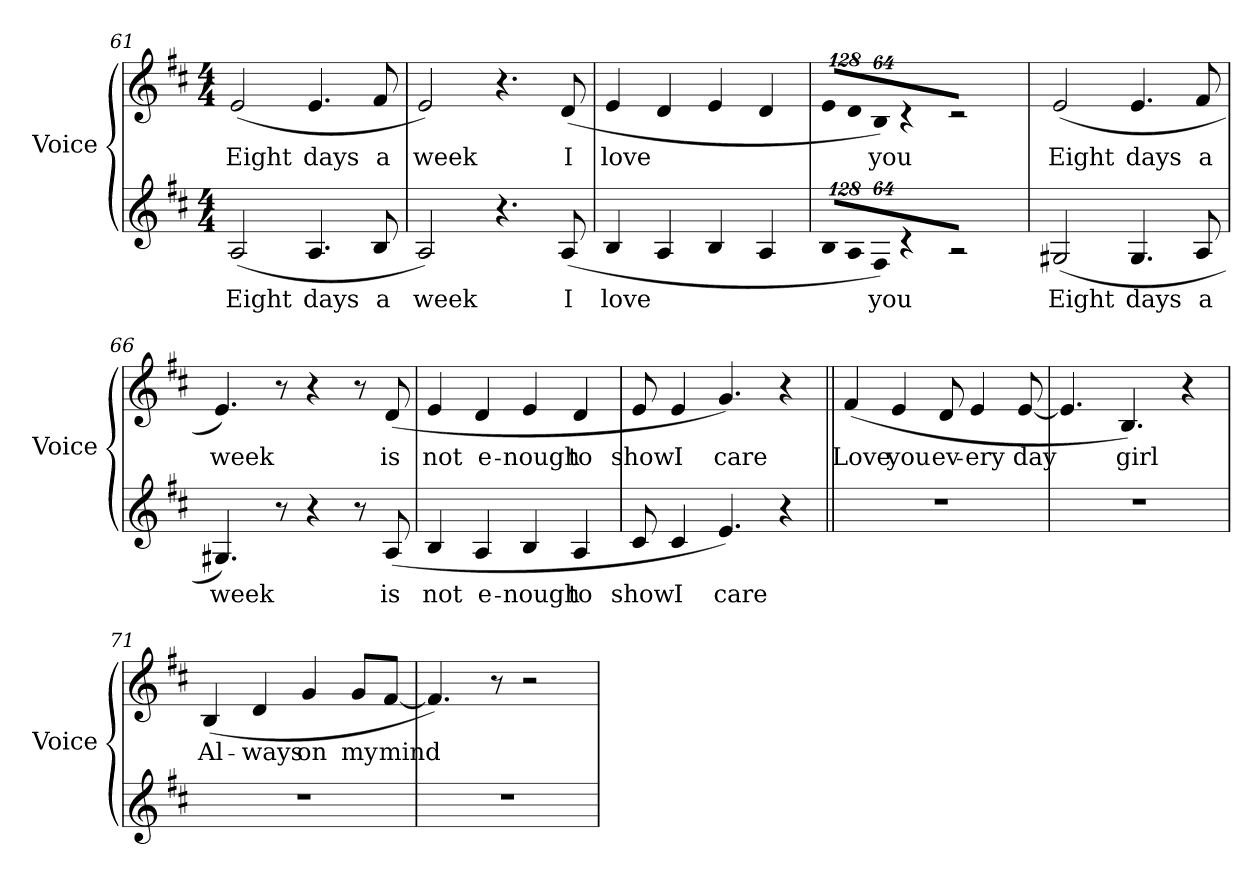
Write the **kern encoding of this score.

**kern	**text	**kern	**text
*part2	*part2	*part1	*part1
*staff2	*staff2	*staff1	*staff1
*I"Voice	*	*I"Voice	*
*I'Voice	*	*I'Voice	*
*clefG2	*	*clefG2	*
*k[f#c#]	*	*k[f#c#]	*
*D:	*	*D:	*
*M4/4	*	*M4/4	*
=61	=61	=61	=61
!	!LO:LY:b:color=#000000	!	!
!	!	!	!LO:LY:b:color=#000000
(2Ai/	Eight	(2ei/	Eight
!	!LO:LY:b:color=#000000	!	!
!	!	!	!LO:LY:b:color=#000000
4.Ai/	days	4.ei/	days
!	!LO:LY:b:color=#000000	!	!
!	!	!	!LO:LY:b:color=#000000
8Bi/	a	8f#i/	a
=62	=62	=62	=62
!	!LO:LY:b:color=#000000	!	!
!	!	!	!LO:LY:b:color=#000000
2Ai/)	week	2ei/)	week
4.r	.	4.r	.
!	!LO:LY:b:color=#000000	!	!
!	!	!	!LO:LY:b:color=#000000
(8Ai/	I	(8di/	I
!!LO:LB:g=z
=63	=63	=63	=63
!	!LO:LY:b:color=#000000	!	!
!	!	!	!LO:LY:b:color=#000000
4Bi/	love	4ei/	love
4Ai/	.	4di/	.
4Bi/	.	4ei/	.
4Ai/	.	4di/	.
=64	=64	=64	=64
*Xbrackettup	*	*	*
!LO:N:vis=8	!	!	!
*	*	*Xbrackettup	*
!	!	!LO:N:vis=8	!
1024%85Bi/L	.	1024%85ei/L	.
!LO:N:vis=8	!	!LO:N:vis=8	!
1024%85Ai/	.	1024%85di/	.
!LO:N:vis=8	!	!	!
!	!LO:LY:b:color=#000000	!LO:N:vis=8	!
!	!	!	!LO:LY:b:color=#000000
512%43F#i/J)	you	512%43Bi/J)	you
4r	.	4r	.
2r	.	2r	.
=65	=65	=65	=65
!	!LO:LY:b:color=#000000	!	!
!	!	!	!LO:LY:b:color=#000000
(2G#Xi/	Eight	(2ei/	Eight
!	!LO:LY:b:color=#000000	!	!
!	!	!	!LO:LY:b:color=#000000
4.G#i/	days	4.ei/	days
!	!LO:LY:b:color=#000000	!	!
!	!	!	!LO:LY:b:color=#000000
8Ai/	a	8f#i/	a
=66	=66	=66	=66
!	!LO:LY:b:color=#000000	!	!
!	!	!	!LO:LY:b:color=#000000
4.G#Xi/)	week	4.ei/)	week
8r	.	8r	.
4r	.	4r	.
8r	.	8r	.
!	!LO:LY:b:color=#000000	!	!
!	!	!	!LO:LY:b:color=#000000
(8Ai/	is	(8di/	is
=67	=67	=67	=67
!	!LO:LY:b:color=#000000	!	!
!	!	!	!LO:LY:b:color=#000000
4Bi/	not	4ei/	not
!	!LO:LY:b:color=#000000	!	!
!	!	!	!LO:LY:b:color=#000000
4Ai/	e-	4di/	e-
!	!LO:LY:b:color=#000000	!	!
!	!	!	!LO:LY:b:color=#000000
4Bi/	-nough	4ei/	-nough
!	!LO:LY:b:color=#000000	!	!
!	!	!	!LO:LY:b:color=#000000
4Ai/	to	4di/	to
!!LO:LB:g=z
=68	=68	=68	=68
!	!LO:LY:b:color=#000000	!	!
!	!	!	!LO:LY:b:color=#000000
8c#i/	show	8ei/	show
!	!LO:LY:b:color=#000000	!	!
!	!	!	!LO:LY:b:color=#000000
4c#i/	I	4ei/	I
!	!LO:LY:b:color=#000000	!	!
!	!	!	!LO:LY:b:color=#000000
4.ei/)	care	4.gi/)	care
4r	.	4r	.
=69||	=69||	=69||	=69||
!	!	!	!LO:LY:b:color=#000000
1r	.	(4f#i/	Love
!	!	!	!LO:LY:b:color=#000000
.	.	4ei/	you
!	!	!	!LO:LY:b:color=#000000
.	.	8di/	ev-
!	!	!	!LO:LY:b:color=#000000
.	.	4ei/	-ery
!	!	!	!LO:LY:b:color=#000000
.	.	[8ei/	day
=70	=70	=70	=70
1r	.	4.ei/]	.
!	!	!	!LO:LY:b:color=#000000
.	.	4.Bi/)	girl
.	.	4r	.
=71	=71	=71	=71
!	!	!	!LO:LY:b:color=#000000
1r	.	(4Bi/	Al-
!	!	!	!LO:LY:b:color=#000000
.	.	4di/	-ways
!	!	!	!LO:LY:b:color=#000000
.	.	4gi/	on
!	!	!	!LO:LY:b:color=#000000
.	.	8gi/L	my
!	!	!	!LO:LY:b:color=#000000
.	.	[8f#i/J	mind
=72	=72	=72	=72
1r	.	4.f#i/])	.
.	.	8r	.
.	.	2r	.
=	=	=	=
*-	*-	*-	*-
